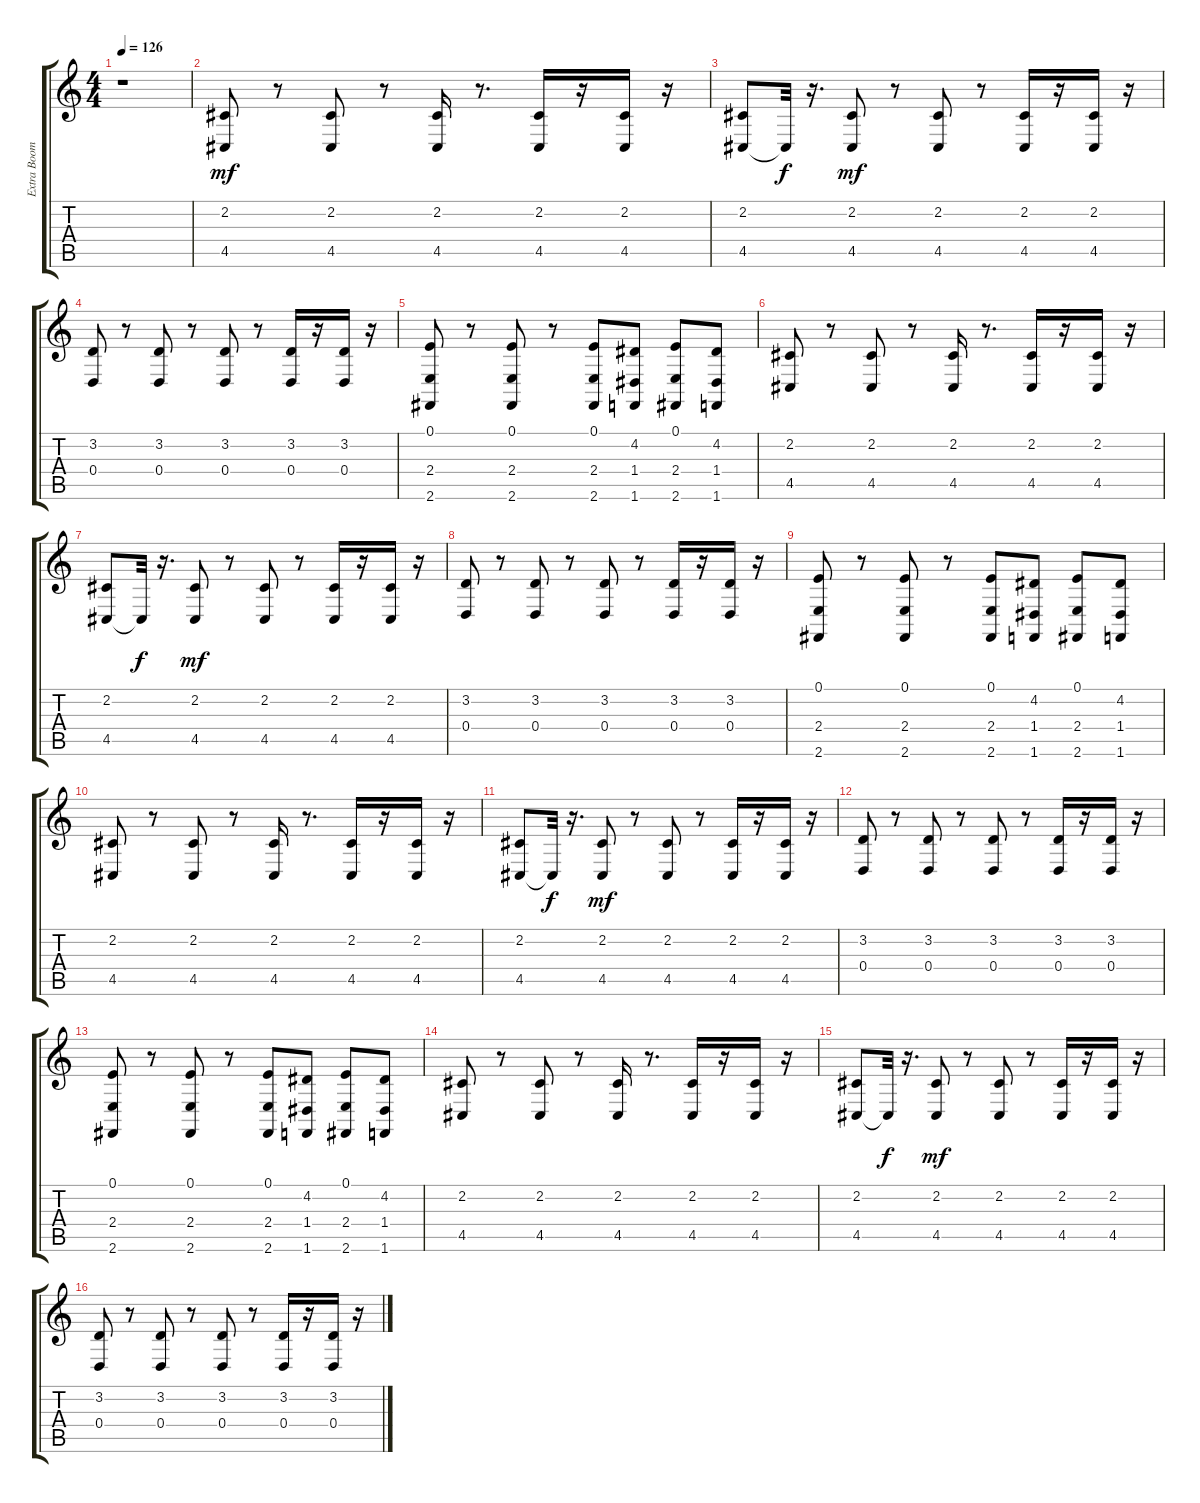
\track ("Extra Boom!" "Extra Boom") {instrument orchestrahit}
\staff {score tabs}
\tuning (E4 B3 G3 D3 A2 E2) {hide}
\ts (4 4)
\tempo 126
\clef g2
\ks c
r.1{dy mf} |
(2.2 4.5).8 r.8 (2.2 4.5).8 r.8 (2.2 4.5).16 r.8{d} (2.2 4.5).16 r.16 (2.2 4.5).16 r.16 |
(2.2 4.5).8 4.5{t}.32{dy f} r.16{d} (2.2 4.5).8{dy mf} r.8 (2.2 4.5).8 r.8 (2.2 4.5).16 r.16 (2.2 4.5).16 r.16 |
(3.2 0.4).8 r.8 (3.2 0.4).8 r.8 (3.2 0.4).8 r.8 (3.2 0.4).16 r.16 (3.2 0.4).16 r.16 |
(0.1 2.4 2.6).8 r.8 (0.1 2.4 2.6).8 r.8 (0.1 2.4 2.6).8 (4.2 1.4 1.6).8 (0.1 2.4 2.6).8 (4.2 1.4 1.6).8 |
(2.2 4.5).8 r.8 (2.2 4.5).8 r.8 (2.2 4.5).16 r.8{d} (2.2 4.5).16 r.16 (2.2 4.5).16 r.16 |
(2.2 4.5).8 4.5{t}.32{dy f} r.16{d} (2.2 4.5).8{dy mf} r.8 (2.2 4.5).8 r.8 (2.2 4.5).16 r.16 (2.2 4.5).16 r.16 |
(3.2 0.4).8 r.8 (3.2 0.4).8 r.8 (3.2 0.4).8 r.8 (3.2 0.4).16 r.16 (3.2 0.4).16 r.16 |
(0.1 2.4 2.6).8 r.8 (0.1 2.4 2.6).8 r.8 (0.1 2.4 2.6).8 (4.2 1.4 1.6).8 (0.1 2.4 2.6).8 (4.2 1.4 1.6).8 |
(2.2 4.5).8 r.8 (2.2 4.5).8 r.8 (2.2 4.5).16 r.8{d} (2.2 4.5).16 r.16 (2.2 4.5).16 r.16 |
(2.2 4.5).8 4.5{t}.32{dy f} r.16{d} (2.2 4.5).8{dy mf} r.8 (2.2 4.5).8 r.8 (2.2 4.5).16 r.16 (2.2 4.5).16 r.16 |
(3.2 0.4).8 r.8 (3.2 0.4).8 r.8 (3.2 0.4).8 r.8 (3.2 0.4).16 r.16 (3.2 0.4).16 r.16 |
(0.1 2.4 2.6).8 r.8 (0.1 2.4 2.6).8 r.8 (0.1 2.4 2.6).8 (4.2 1.4 1.6).8 (0.1 2.4 2.6).8 (4.2 1.4 1.6).8 |
(2.2 4.5).8 r.8 (2.2 4.5).8 r.8 (2.2 4.5).16 r.8{d} (2.2 4.5).16 r.16 (2.2 4.5).16 r.16 |
(2.2 4.5).8 4.5{t}.32{dy f} r.16{d} (2.2 4.5).8{dy mf} r.8 (2.2 4.5).8 r.8 (2.2 4.5).16 r.16 (2.2 4.5).16 r.16 |
(3.2 0.4).8 r.8 (3.2 0.4).8 r.8 (3.2 0.4).8 r.8 (3.2 0.4).16 r.16 (3.2 0.4).16 r.16
